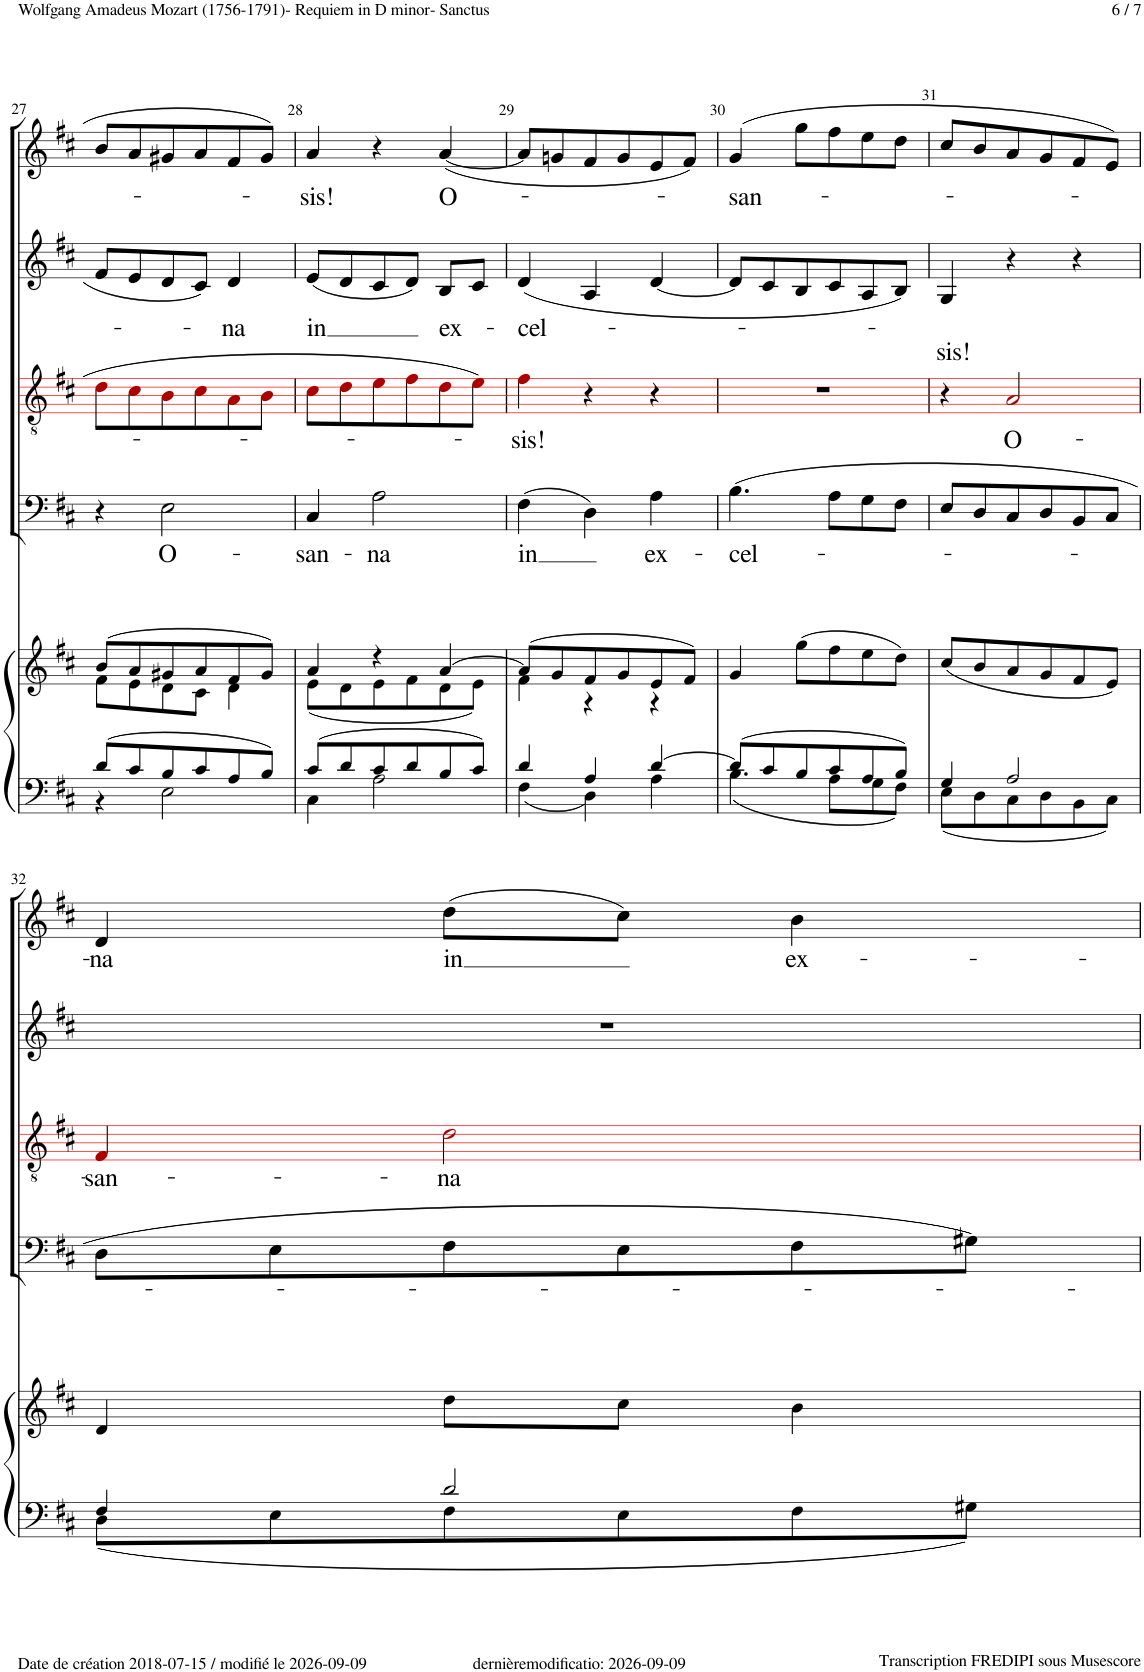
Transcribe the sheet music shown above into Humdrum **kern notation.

**kern	**kern	**kern	**text	**kern	**text	**kern	**text	**kern	**text
*part5	*part5	*part4	*part4	*part3	*part3	*part2	*part2	*part1	*part1
*staff6	*staff5	*staff4	*staff4	*staff3	*staff3	*staff2	*staff2	*staff1	*staff1
*I"Piano	*	*I"Bass	*	*I"Tenor	*	*I"Alto	*	*I"Soprano	*
*I'Pno	*	*	*	*	*	*	*	*	*
!!LO:PB:g=z
*clefF4	*clefG2	*clefF4	*	*clefGv2	*	*clefG2	*	*clefG2	*
*	*	*	*	*ITrd8c14	*	*	*	*	*
*k[f#c#]	*k[f#c#]	*k[f#c#]	*	*k[f#c#]	*	*k[f#c#]	*	*k[f#c#]	*
*M3/4	*M3/4	*M3/4	*	*M3/4	*	*M3/4	*	*M3/4	*
=27	=27	=27	=27	=27	=27	=27	=27	=27	=27
*^	*^	*	*	*	*	*	*	*	*
8d/L	4r	(8b/L	8f#\L	4r	.	8d!i\L	.	8f#!/L	.	8b!/L	.
8c#/	.	8a/	8e\	.	.	8c#!i\	.	8e!/	.	8a!/	.
!	!	!	!	!	!LO:LY:b	!	!	!	!	!	!
8B/	2E\	8g#X/	8d\	2E!\	O-	8B!i\	.	8d!/	.	8g#X!/	.
8c#/	.	8a/	8c#\J	.	.	8c#!i\	.	8c#!/J	.	8a!/	.
!	!	!	!	!	!	!	!	!	!LO:LY:b	!	!
8A/	.	8f#/	4d\	.	.	8A!i\	.	4d!/	-na	8f#!/	.
8B/J	.	8g#/J)	.	.	.	8B!i\J	.	.	.	8g#!/J	.
=28	=28	=28	=28	=28	=28	=28	=28	=28	=28	=28	=28
!	!	!	!	!	!LO:LY:b	!	!	!	!LO:LY:b	!	!LO:LY:b
8c#/L	4C#\	4a/	(8e\L	4C#!/	-san-	8c#!i\L	.	(8e!/L	in	4a!/	-sis!
8d/	.	.	8d\	.	.	8d!i\	.	8d!/	.	.	.
!	!	!	!	!	!LO:LY:b	!	!	!	!	!	!
8c#/	2A\	4r	8e\	2A!\	-na	8e!i\	.	8c#!/	.	4r	.
8d/	.	.	8f#\	.	.	8f#!i\	.	8d!/J)	.	.	.
!	!	!	!	!	!	!	!	!	!LO:LY:b	!	!LO:LY:b
8B/	.	[4a/	8d\	.	.	8d!i\	.	8B!/L	ex-	([4a!/	O-
8c#/J	.	.	8e\J)	.	.	8e!i\J	.	8c#!/J	.	.	.
=29	=29	=29	=29	=29	=29	=29	=29	=29	=29	=29	=29
!	!	!	!	!	!LO:LY:b	!	!LO:LY:b	!	!LO:LY:b	!	!
4d/	4F#\	(8a/L]	4f#\	(4F#!\	in	4f#!i\	-sis!	(4d!/	-cel-	8a!/L]	.
.	.	8g/	.	.	.	.	.	.	.	8gn!/	.
4A/	4D\	8f#/	4r	4D!\)	.	4r	.	4A!/	.	8f#!/	.
.	.	8g/	.	.	.	.	.	.	.	8g!/	.
!	!	!	!	!	!LO:LY:b	!	!	!	!	!	!
[4d/	4A\	8e/	4r	4A!\	ex-	4r	.	[4d!/	.	8e!/	.
.	.	8f#/J)	.	.	.	.	.	.	.	8f#!/J)	.
*	*	*v	*v	*	*	*	*	*	*	*	*
=30	=30	=30	=30	=30	=30	=30	=30	=30	=30	=30
!	!	!	!	!LO:LY:b	!	!	!	!	!	!LO:LY:b
8d/L]	4.B\	4g/	(4.B!\	-cel-	2.r	.	8d!/L]	.	(4g!/	-san-
8c#/	.	.	.	.	.	.	8c#!/	.	.	.
8B/	.	(8gg\L	.	.	.	.	8B!/	.	8gg!\L	.
8c#/	8A\L	8ff#\	8A!\L	.	.	.	8c#!/	.	8ff#!\	.
8A/	8G\	8ee\	8G!\	.	.	.	8A!/	.	8ee!\	.
8B/J	8F#\J	8dd\J)	8F#!\J	.	.	.	8B!/J)	.	8dd!\J	.
=31	=31	=31	=31	=31	=31	=31	=31	=31	=31	=31
!	!	!	!	!	!	!	!	!LO:LY:b	!	!
4G/	8E\L	(8cc#/L	8E!/L	.	4r	.	4G!/	-sis!	8cc#!/L	.
.	8D\	8b/	8D!/	.	.	.	.	.	8b!/	.
!	!	!	!	!	!	!LO:LY:b	!	!	!	!
2A/	8C#\	8a/	8C#!/	.	2A!i/	O-	4r	.	8a!/	.
.	8D\	8g/	8D!/	.	.	.	.	.	8g!/	.
.	8BB\	8f#/	8BB!/	.	.	.	4r	.	8f#!/	.
.	8C#\J	8e/J)	8C#!/J	.	.	.	.	.	8e!/J)	.
!!LO:LB:g=z
=32	=32	=32	=32	=32	=32	=32	=32	=32	=32	=32
!	!	!	!	!	!	!LO:LY:b	!	!	!	!LO:LY:b
4F#/	8D\L	4d/	8D!\L	.	4F#!i/	-san-	2.r	.	4d!/	-na
.	8E\	.	8E!\	.	.	.	.	.	.	.
!	!	!	!	!	!	!LO:LY:b	!	!	!	!LO:LY:b
2d/	8F#\	8dd\L	8F#!\	.	2d!i\	-na	.	.	(8dd!\L	in
.	8E\	8cc#\J	8E!\	.	.	.	.	.	8cc#!\J)	.
!	!	!	!	!	!	!	!	!	!	!LO:LY:b
.	8F#\	4b\	8F#!\	.	.	.	.	.	4b!\	ex-
.	8G#X\J	.	8G#X!\J)	.	.	.	.	.	.	.
*v	*v	*	*	*	*	*	*	*	*	*
=	=	=	=	=	=	=	=	=	=
*-	*-	*-	*-	*-	*-	*-	*-	*-	*-
